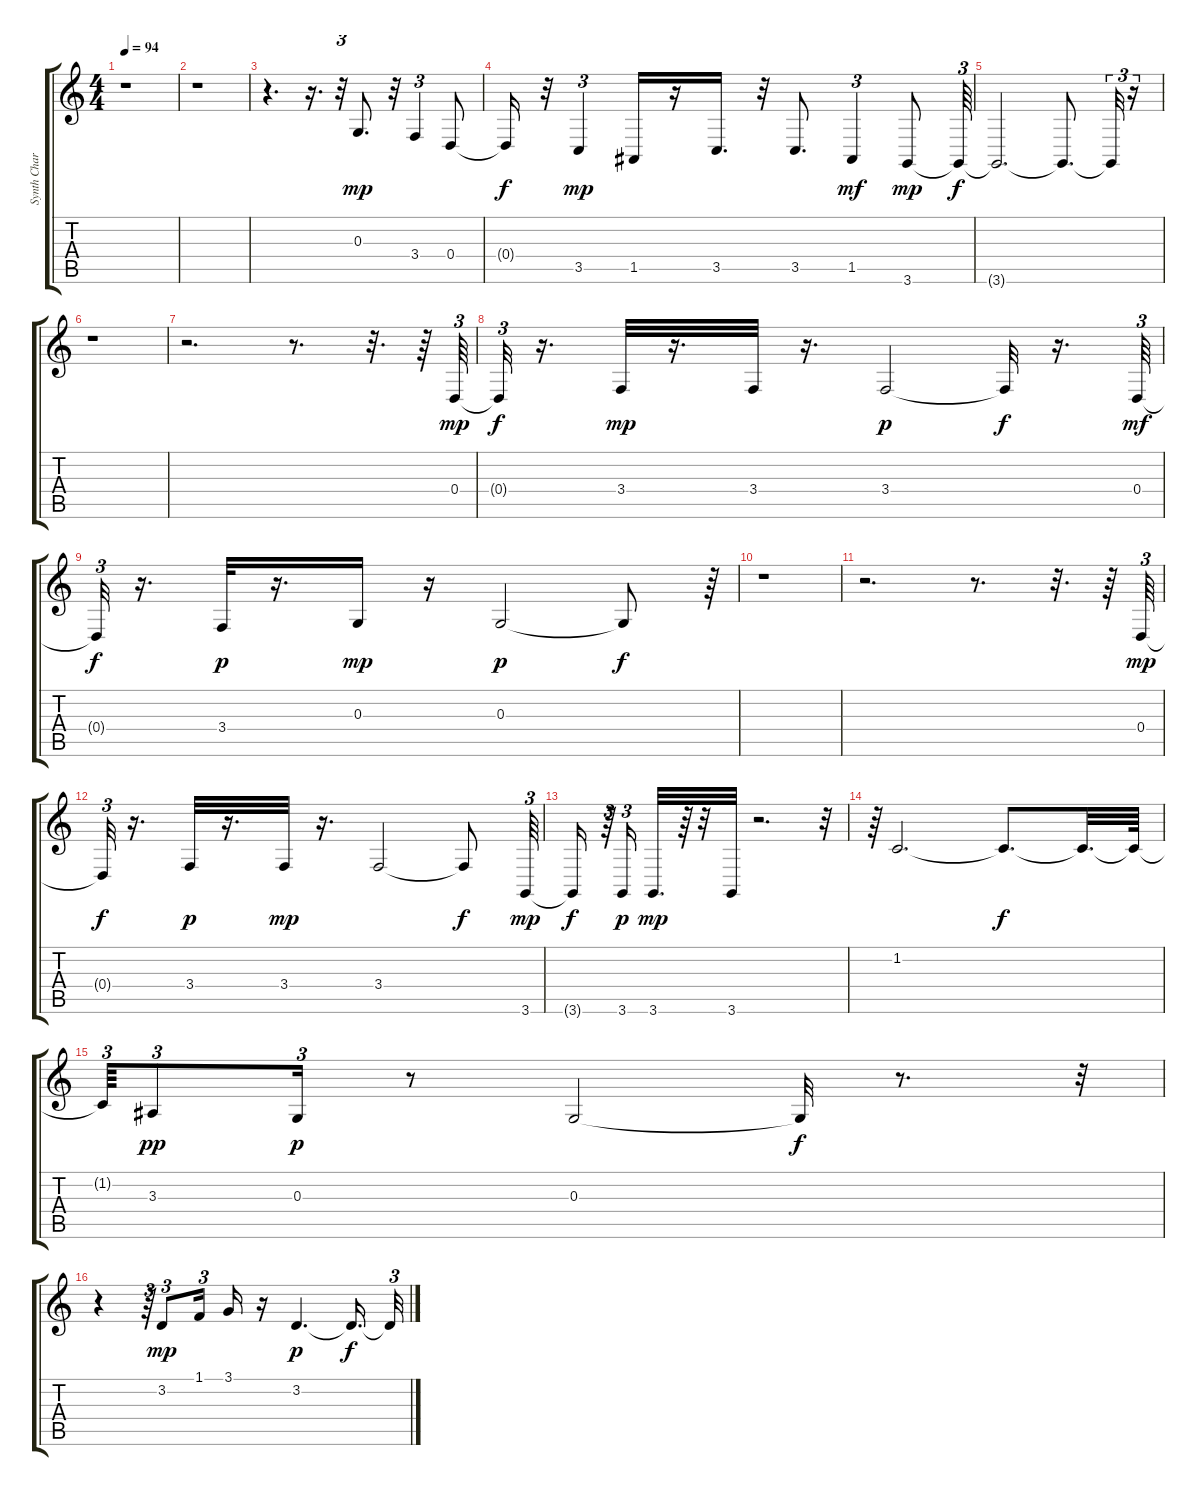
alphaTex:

\track ("Synth Charang" "Synth Char") {instrument lead5charang}
\staff {score tabs}
\tuning (E4 B3 G3 D3 A2 E2) {hide}
\ts (4 4)
\tempo 94
\clef g2
\ks c
r.1{dy mp} |
r.1 |
r.4{d} r.16{d} r.32{tu (3 2)} 0.3.8{d} r.32 3.4.4{tu (3 2)} 0.4.8 |
0.4{t}.16{dy f} r.32 3.5.4{tu (3 2) dy mp} 1.5.16 r.16 3.5.16{d} r.32 3.5.8{d} 1.5.4{tu (3 2) dy mf} 3.6.8{dy mp} 3.6{t}.64{tu (3 2) dy f} |
3.6{t}.2{d} 3.6{t}.8{d} 3.6{t}.32{tu (3 2)} r.16{tu (3 2)} |
r.1 |
r.2{d} r.8{d} r.32{d} r.64 0.4.64{tu (3 2) dy mp} |
0.4{t}.32{tu (3 2) dy f} r.16{d} 3.4.32{dy mp} r.16{d} 3.4.32 r.16{d} 3.4.2{dy p} 3.4{t}.32{dy f} r.16{d} 0.4.64{tu (3 2) dy mf} |
0.4{t}.32{tu (3 2) dy f} r.16{d} 3.4.32{dy p} r.16{d} 0.3.16{dy mp} r.16 0.3.2{dy p} 0.3{t}.8{dy f} r.64{tu (3 2)} |
r.1 |
r.2{d} r.8{d} r.32{d} r.64 0.4.64{tu (3 2) dy mp} |
0.4{t}.32{tu (3 2) dy f} r.16{d} 3.4.32{dy p} r.16{d} 3.4.32{dy mp} r.16{d} 3.4.2 3.4{t}.8{dy f} 3.6.64{tu (3 2) dy mp} |
3.6{t}.16{dy f} r.64{tu (3 2)} 3.6.16{tu (3 2) dy p} 3.6.32{d dy mp} r.64 r.32 3.6.32 r.2{d} r.32{tu (3 2)} |
r.64{tu (3 2)} 1.2.2{d} 1.2{t}.8{d dy f} 1.2{t}.32{d} 1.2{t}.64 |
1.2{t}.64{tu (3 2)} 3.3.8{tu (3 2) dy pp} 0.3.16{tu (3 2) dy p} r.8 0.3.2 0.3{t}.32{dy f} r.8{d} r.32{tu (3 2)} |
r.4 r.64{tu (3 2)} 3.2.8{tu (3 2) dy mp} 1.1.16{tu (3 2)} 3.1.16 r.16 3.2.4{d dy p} 3.2{t}.16{d dy f} 3.2{t}.32{tu (3 2)}
